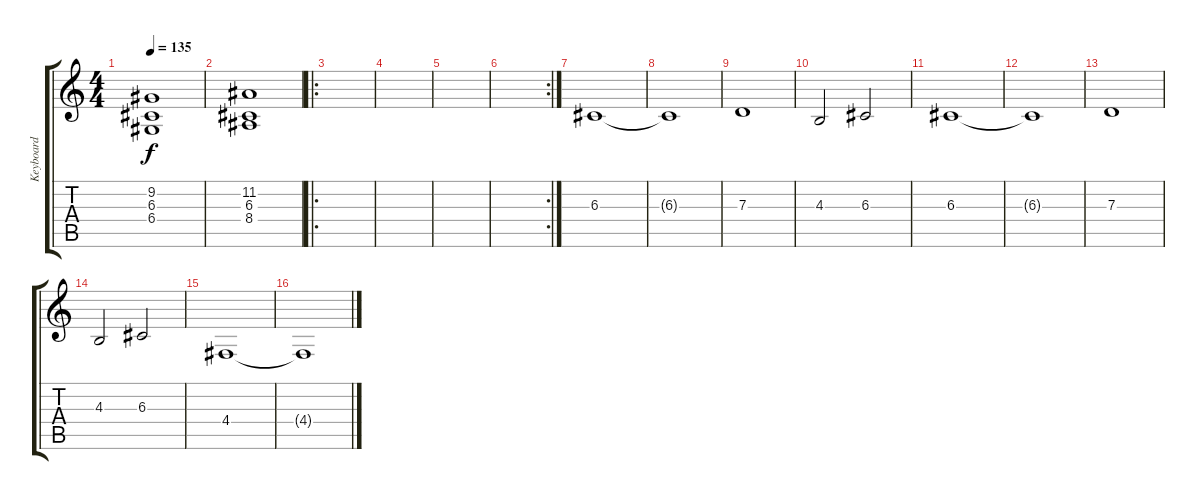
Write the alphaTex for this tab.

\track ("Keyboard" "Keyboard") {instrument pad8sweep}
\staff {score tabs}
\tuning (E4 B3 G3 D3 A2 E2) {hide}
\ts (4 4)
\tempo 135
\clef g2
\ks c
(9.2 6.3 6.4).1{dy f} |
(11.2 6.3 8.4).1 |
\ro
|
|
|
\rc 2
|
6.3.1{instrument pad3polysynth} |
6.3{t}.1 |
7.3.1 |
4.3.2 6.3.2 |
6.3.1 |
6.3{t}.1 |
7.3.1 |
4.3.2 6.3.2 |
4.4.1 |
4.4{t}.1
